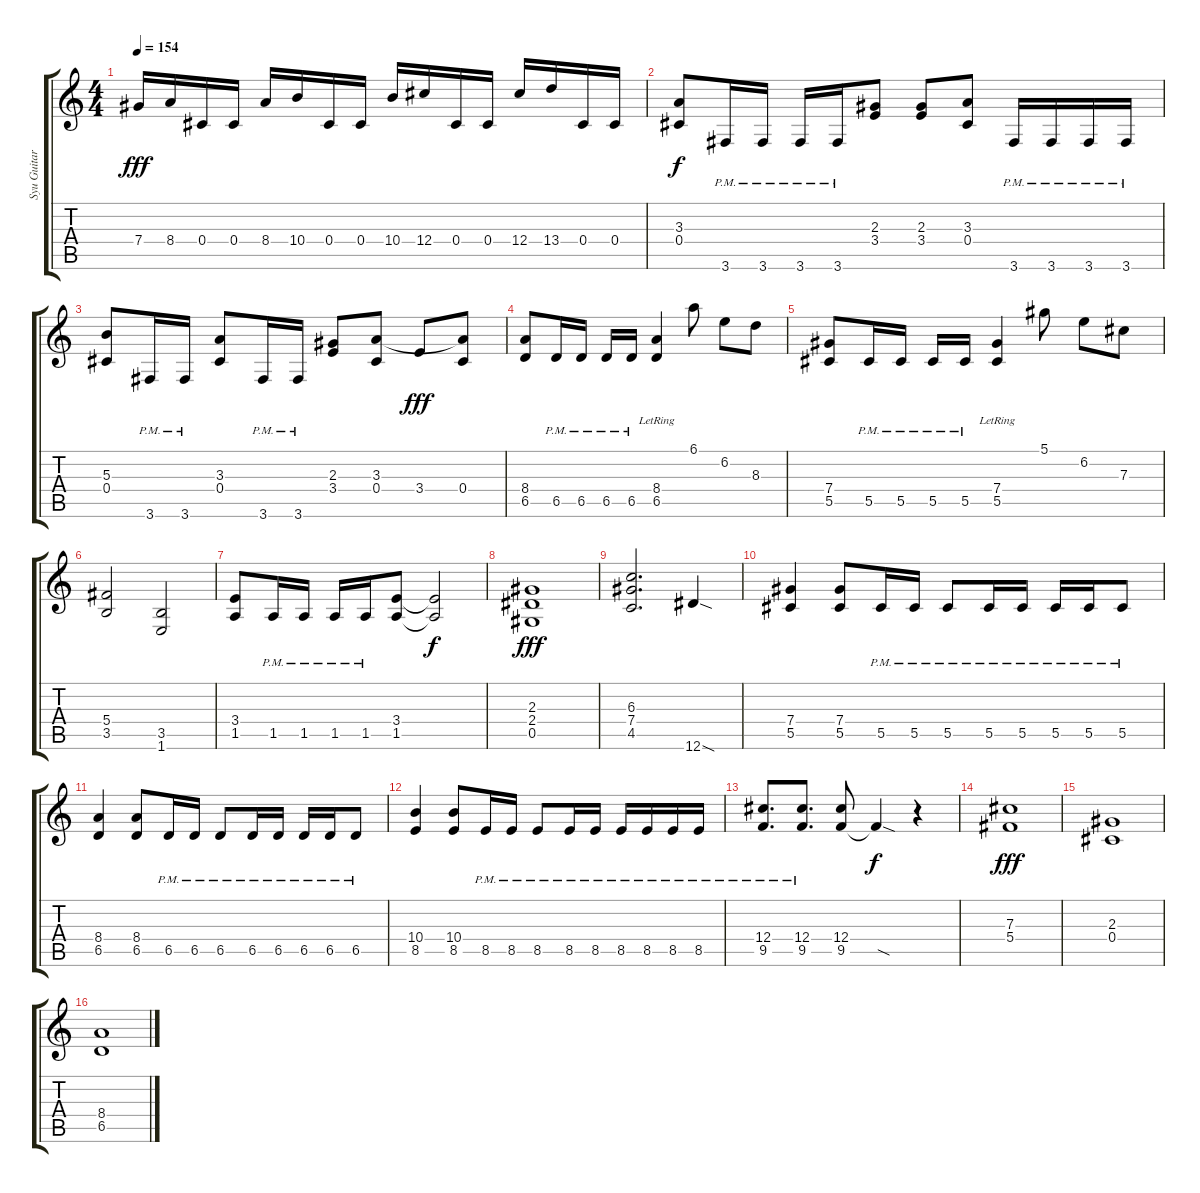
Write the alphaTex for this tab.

\track ("Syu Guitar I" "Syu Guitar") {instrument overdrivenguitar}
\staff {score tabs}
\tuning (Eb4 Bb3 Gb3 Db3 Ab2 Eb2) {hide}
\ts (4 4)
\tempo 154
\clef g2
\ks c
7.4.16{dy fff} 8.4.16 0.4.16 0.4.16 8.4.16 10.4.16 0.4.16 0.4.16 10.4.16 12.4.16 0.4.16 0.4.16 12.4.16 13.4.16 0.4.16 0.4.16 |
(3.3 0.4).8{dy f} 3.6{pm}.16 3.6{pm}.16 3.6{pm}.16 3.6{pm}.16 (2.3 3.4).8 (2.3 3.4).8 (3.3 0.4).8 3.6{pm}.16 3.6{pm}.16 3.6{pm}.16 3.6{pm}.16 |
(5.3 0.4).8 3.6{pm}.16 3.6{pm}.16 (3.3 0.4).8 3.6{pm}.16 3.6{pm}.16 (2.3 3.4).8 (3.3 0.4).8 3.4.8{dy fff} (3.3{t} 0.4).8 |
(8.4 6.5).8 6.5{pm}.16 6.5{pm}.16 6.5{pm}.16 6.5{pm}.16 (8.4{lr} 6.5{lr}).4 6.1.8 6.2.8 8.3.8 |
(7.4 5.5).8 5.5{pm}.16 5.5{pm}.16 5.5{pm}.16 5.5{pm}.16 (7.4{lr} 5.5{lr}).4 5.1.8 6.2.8 7.3.8 |
(5.4 3.5).2 (3.5 1.6).2 |
(3.4 1.5).8 1.5{pm}.16 1.5{pm}.16 1.5{pm}.16 1.5{pm}.16 (3.4 1.5).8 (3.4{t} 1.5{t}).2{dy f} |
(2.3 2.4 0.5).1{dy fff} |
(6.3 7.4 4.5).2{d} 12.6{sod}.4 |
(7.4 5.5).4 (7.4 5.5).8 5.5{pm}.16 5.5{pm}.16 5.5{pm}.8 5.5{pm}.16 5.5{pm}.16 5.5{pm}.16 5.5{pm}.16 5.5{pm}.8 |
(8.4 6.5).4 (8.4 6.5).8 6.5{pm}.16 6.5{pm}.16 6.5{pm}.8 6.5{pm}.16 6.5{pm}.16 6.5{pm}.16 6.5{pm}.16 6.5{pm}.8 |
(10.4 8.5).4 (10.4 8.5).8 8.5{pm}.16 8.5{pm}.16 8.5{pm}.8 8.5{pm}.16 8.5{pm}.16 8.5{pm}.16 8.5{pm}.16 8.5{pm}.16 8.5{pm}.16 |
(12.4{pm} 9.5{pm}).8{d} (12.4{pm} 9.5{pm}).8{d} (12.4 9.5).8 9.5{sod t}.4{dy f} r.4 |
(7.3 5.4).1{dy fff} |
(2.3 0.4).1 |
(8.4 6.5).1
